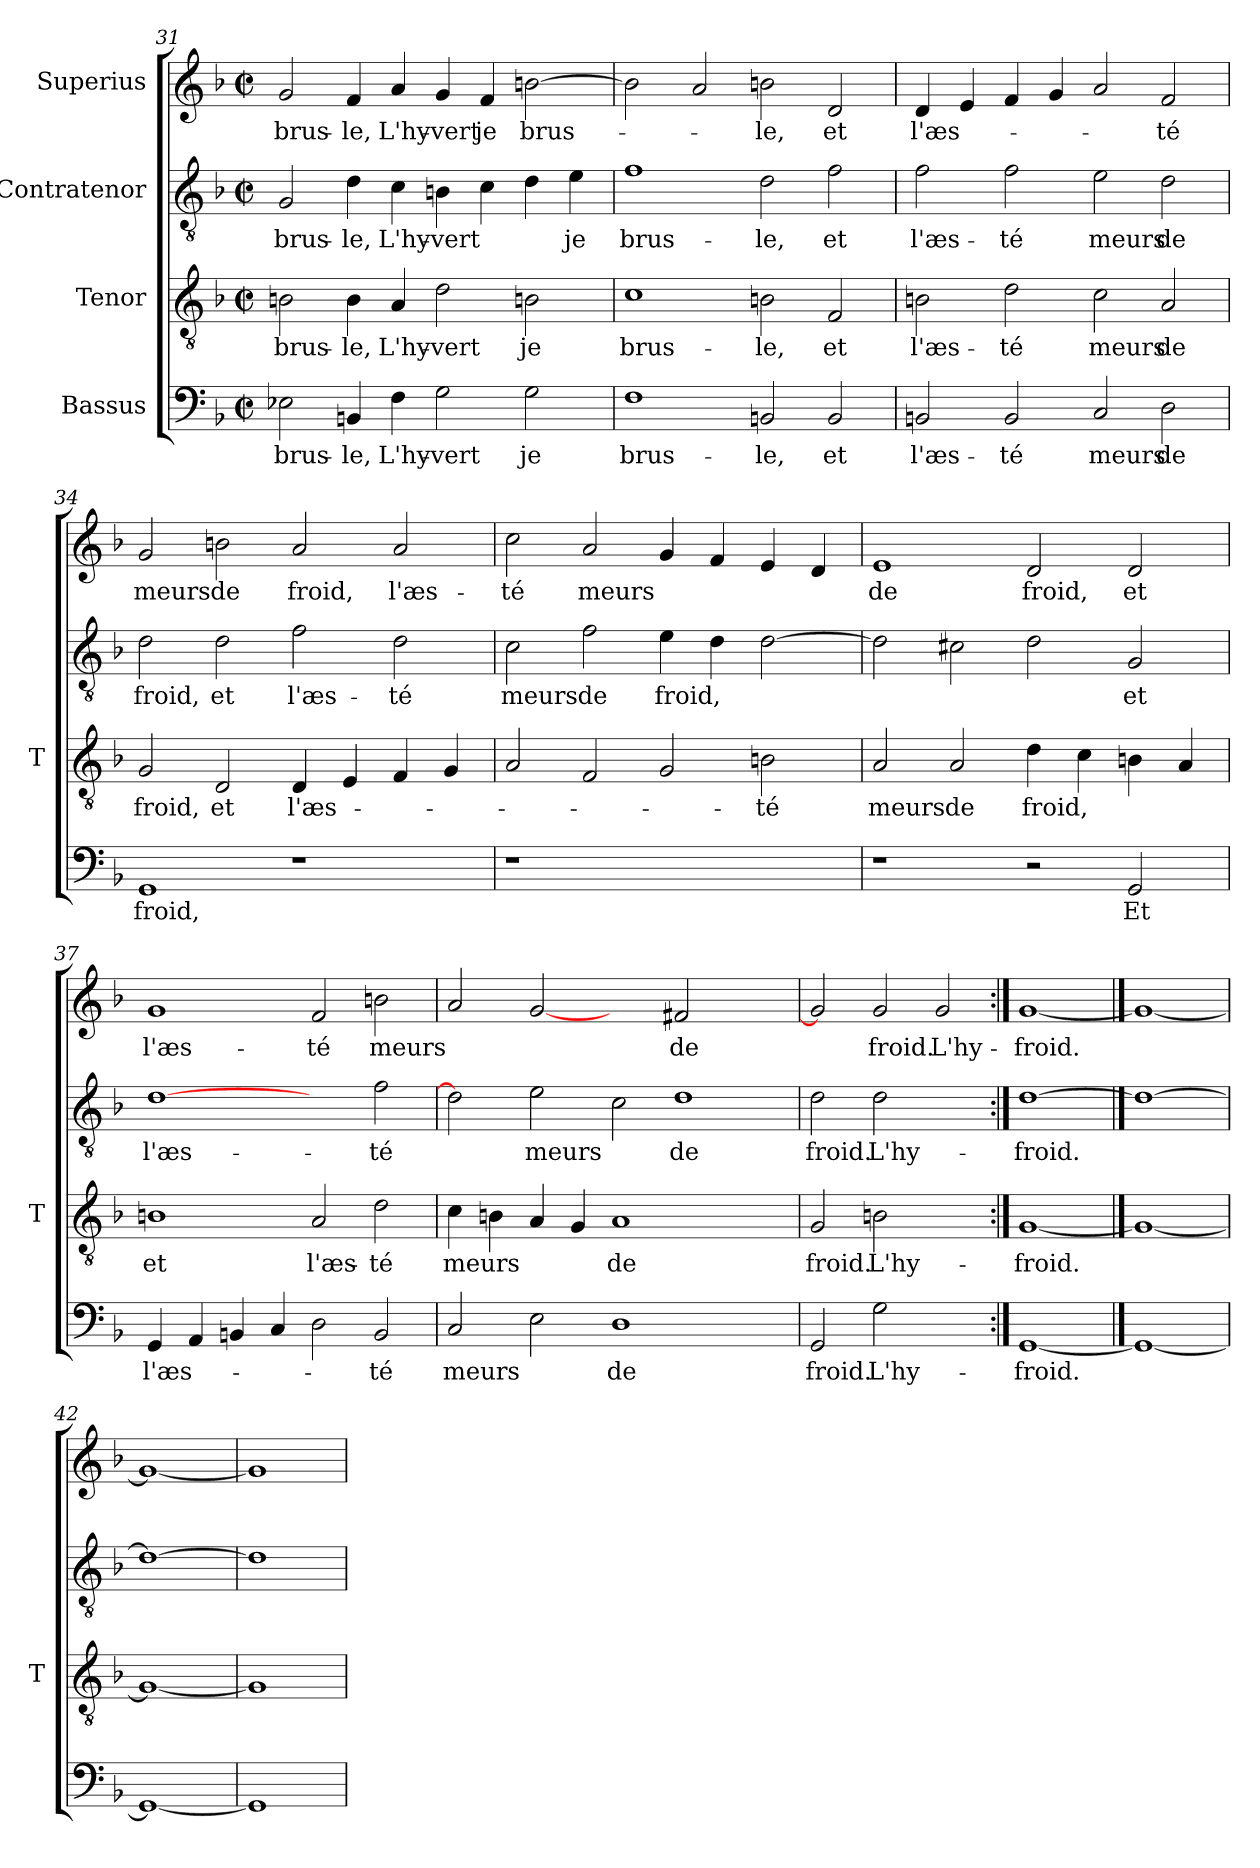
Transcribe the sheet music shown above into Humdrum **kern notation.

**kern	**text	**kern	**text	**kern	**text	**kern	**text
*part4	*part4	*part3	*part3	*part2	*part2	*part1	*part1
*staff4	*staff4	*staff3	*staff3	*staff2	*staff2	*staff1	*staff1
*I"Bassus	*	*I"Tenor	*	*I"Contratenor	*	*I"Superius	*
*	*	*I'T	*	*	*	*	*
*clefF4	*	*clefGv2	*	*clefGv2	*	*clefG2	*
*k[b-]	*	*k[b-]	*	*k[b-]	*	*k[b-]	*
*F:	*	*F:	*	*F:	*	*F:	*
*M2/2	*	*M2/2	*	*M2/2	*	*M2/2	*
*met(c|)	*	*met(c|)	*	*met(c|)	*	*met(c|)	*
=31	=31	=31	=31	=31	=31	=31	=31
2E-X	brus-	2Bn	brus-	2G	brus-	2g	brus-
4BB	-le,	4B	-le,	4d	-le,	4f	-le,
4F	L'hy-	4A	L'hy-	4c	L'hy-	4a	L'hy-
2G	-vert	2d	-vert	4B	-vert	4g	-vert
.	.	.	.	4c	.	4f	-je
2G	-je	2Bn	-je	4d	.	[2b	brus-
.	.	.	.	4e	-je	.	.
=32	=32	=32	=32	=32	=32	=32	=32
1F	brus-	1c	brus-	1f	brus-	2b]	.
.	.	.	.	.	.	2a	.
2BB	-le,	2Bn	-le,	2d	-le,	2b	-le,
2BB	-et	2F	-et	2f	-et	2d	-et
=33	=33	=33	=33	=33	=33	=33	=33
2BB	l'æs-	2Bn	l'æs-	2f	l'æs-	4d	l'æs-
.	.	.	.	.	.	4e	.
2BB	-té	2d	-té	2f	-té	4f	.
.	.	.	.	.	.	4g	.
2C	-meurs	2c	-meurs	2e	-meurs	2a	.
2D	-de	2A	-de	2d	-de	2f	-té
!!LO:LB:g=z
=34	=34	=34	=34	=34	=34	=34	=34
1GG	-froid,	2G	-froid,	2d	-froid,	2g	-meurs
.	.	2D	-et	2d	-et	2b	-de
1r	.	4D	l'æs-	2f	l'æs-	2a	-froid,
.	.	4E	.	.	.	.	.
.	.	4F	.	2d	-té	2a	l'æs-
.	.	4G	.	.	.	.	.
=35	=35	=35	=35	=35	=35	=35	=35
1r	.	2A	.	2c	-meurs	2cc	-té
.	.	2F	.	2f	-de	2a	-meurs
1ryy	.	2G	.	4e	-froid,	4g	.
.	.	.	.	4d	.	4f	.
.	.	2Bn	-té	[2d	.	4e	.
.	.	.	.	.	.	4d	.
=36	=36	=36	=36	=36	=36	=36	=36
1r	.	2A	-meurs	2d]	.	1e	-de
.	.	2A	-de	2c#X	.	.	.
2r	.	4d	-froid,	2d	.	2d	-froid,
.	.	4c	.	.	.	.	.
2GG	-Et	4Bn	.	2G	-et	2d	-et
.	.	4A	.	.	.	.	.
=37	=37	=37	=37	=37	=37	=37	=37
4GG	l'æs-	1Bn	-et	[1d	l'æs-	1g	l'æs-
4AA	.	.	.	.	.	.	.
4BB	.	.	.	.	.	.	.
4C	.	.	.	.	.	.	.
2D	.	2A	l'æs-	2ryy	.	2f	-té
2BB	-té	2d	-té	2f	-té	2b	-meurs
!!LO:LB:g=z
=38	=38	=38	=38	=38	=38	=38	=38
2C	-meurs	4c	-meurs	2d]	.	2a	.
.	.	4Bn	.	.	.	.	.
2E	.	4A	.	2e	-meurs	[2g	.
.	.	4G	.	.	.	.	.
1D	-de	1A	-de	2c	.	2ryy	.
.	.	.	.	1d	-de	2f#X	-de
2ryy	.	2ryy	.	.	.	2ryy	.
=39	=39	=39	=39	=39	=39	=39	=39
2GG	-froid.	2G	-froid.	2d	-froid.	2g]	.
2G	L'hy-	2Bn	L'hy-	2d	L'hy-	2g	-froid.
2ryy	.	2ryy	.	2ryy	.	2g	L'hy-
=40:|!	=40:|!	=40:|!	=40:|!	=40:|!	=40:|!	=40:|!	=40:|!
[1GG	-froid.	[1G	-froid.	[1d	-froid.	[1g	-froid.
==41	==41	==41	==41	==41	==41	==41	==41
1GG_	.	1G_	.	1d_	.	1g_	.
=42	=42	=42	=42	=42	=42	=42	=42
1GG_	.	1G_	.	1d_	.	1g_	.
=43	=43	=43	=43	=43	=43	=43	=43
1GG]	.	1G]	.	1d]	.	1g]	.
=	=	=	=	=	=	=	=
*-	*-	*-	*-	*-	*-	*-	*-
